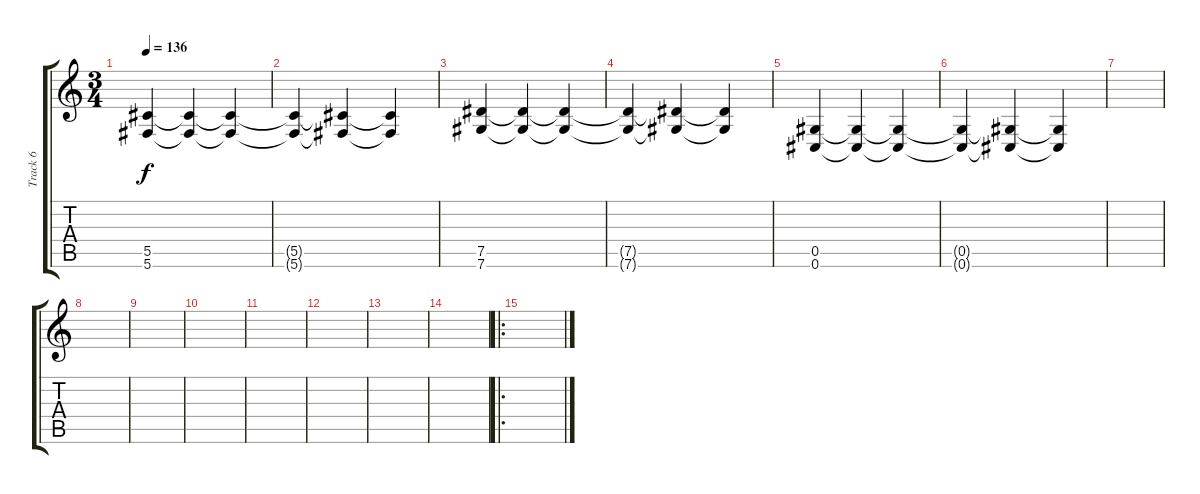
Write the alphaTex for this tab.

\track ("Track 6" "Track 6") {instrument distortionguitar}
\staff {score tabs}
\tuning (Eb4 Bb3 Gb3 Db3 Ab2 Db2) {hide}
\ts (3 4)
\tempo 136
\clef g2
\ks c
(5.5 5.6).4{dy f} (5.5{t} 5.6{t}).4 (5.5{t} 5.6{t}).4 |
(5.5{t} 5.6{t}).4 (5.5{t} 5.6{t}).4 (5.5{t} 5.6{t}).4 |
(7.5 7.6).4 (7.5{t} 7.6{t}).4 (7.5{t} 7.6{t}).4 |
(7.5{t} 7.6{t}).4 (7.5{t} 7.6{t}).4 (7.5{t} 7.6{t}).4 |
(0.5 0.6).4 (0.5{t} 0.6{t}).4 (0.5{t} 0.6{t}).4 |
(0.5{t} 0.6{t}).4 (0.5{t} 0.6{t}).4 (0.5{t} 0.6{t}).4 |
|
|
|
|
|
|
|
|
\ro
